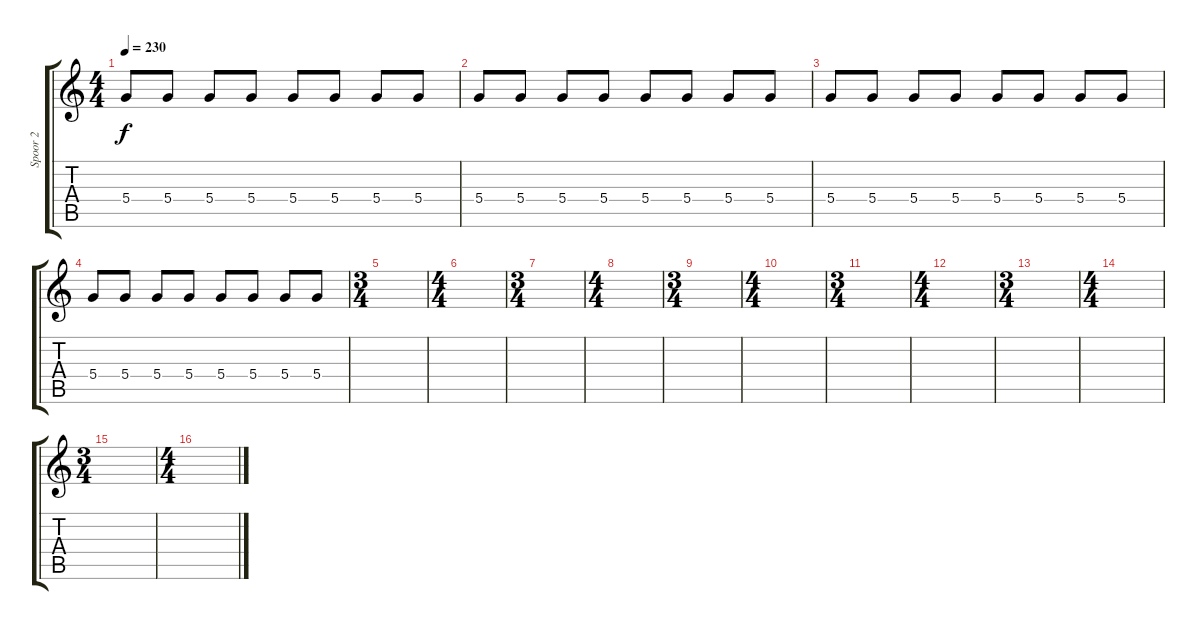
\track ("Spoor 2" "Spoor 2") {instrument acousticguitarnylon}
\staff {score tabs}
\tuning (E4 B3 G3 D3 A2 E2) {hide}
\ts (4 4)
\tempo 230
\clef g2
\ks c
5.4.8{dy f} 5.4.8 5.4.8 5.4.8 5.4.8 5.4.8 5.4.8 5.4.8 |
5.4.8 5.4.8 5.4.8 5.4.8 5.4.8 5.4.8 5.4.8 5.4.8 |
5.4.8 5.4.8 5.4.8 5.4.8 5.4.8 5.4.8 5.4.8 5.4.8 |
5.4.8 5.4.8 5.4.8 5.4.8 5.4.8 5.4.8 5.4.8 5.4.8 |
\ts (3 4)
|
\ts (4 4)
|
\ts (3 4)
|
\ts (4 4)
|
\ts (3 4)
|
\ts (4 4)
|
\ts (3 4)
|
\ts (4 4)
|
\ts (3 4)
|
\ts (4 4)
|
\ts (3 4)
|
\ts (4 4)
